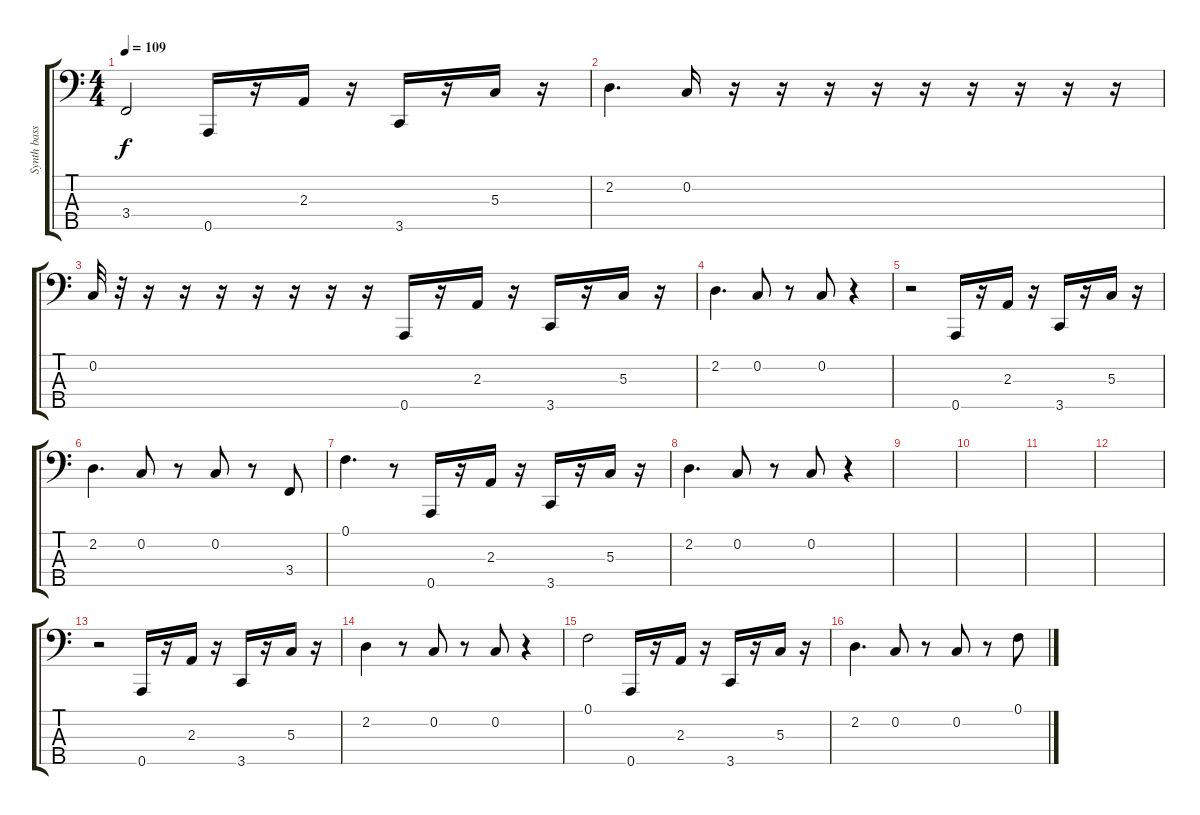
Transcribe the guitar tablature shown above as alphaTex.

\track ("Synth bass 1" "Synth bass") {instrument synthbass1}
\staff {score tabs}
\tuning (F2 C2 G1 D1 A0) {hide}
\ts (4 4)
\tempo 109
\clef f4
\ks c
3.4.2{dy f} 0.5.16 r.16 2.3.16 r.16 3.5.16 r.16 5.3.16 r.16 |
2.2.4{d} 0.2.16 r.16 r.16 r.16 r.16 r.16 r.16 r.16 r.16 r.16 |
0.2.32 r.32 r.16 r.16 r.16 r.16 r.16 r.16 r.16 0.5.16 r.16 2.3.16 r.16 3.5.16 r.16 5.3.16 r.16 |
2.2.4{d} 0.2.8 r.8 0.2.8 r.4 |
r.2 0.5.16 r.16 2.3.16 r.16 3.5.16 r.16 5.3.16 r.16 |
2.2.4{d} 0.2.8 r.8 0.2.8 r.8 3.4.8 |
0.1.4{d} r.8 0.5.16 r.16 2.3.16 r.16 3.5.16 r.16 5.3.16 r.16 |
2.2.4{d} 0.2.8 r.8 0.2.8 r.4 |
|
|
|
|
r.2 0.5.16 r.16 2.3.16 r.16 3.5.16 r.16 5.3.16 r.16 |
2.2.4 r.8 0.2.8 r.8 0.2.8 r.4 |
0.1.2 0.5.16 r.16 2.3.16 r.16 3.5.16 r.16 5.3.16 r.16 |
2.2.4{d} 0.2.8 r.8 0.2.8 r.8 0.1.8
